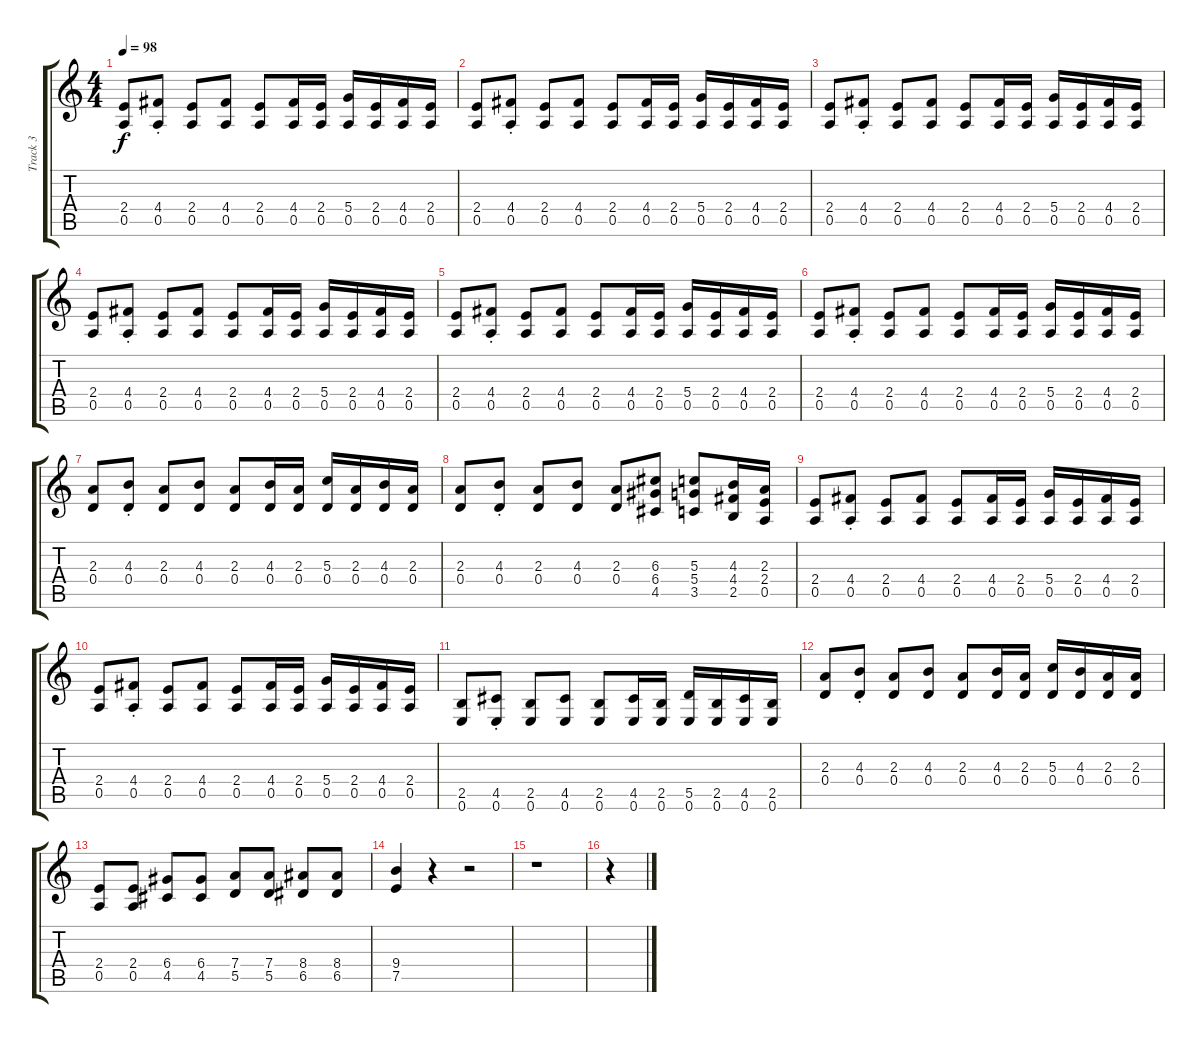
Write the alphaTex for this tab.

\track ("Track 3" "Track 3") {instrument electricguitarjazz}
\staff {score tabs}
\tuning (E4 B3 G3 D3 A2 E2) {hide}
\ts (4 4)
\tempo 98
\clef g2
\ks c
(2.4 0.5).8{dy f} (4.4{st} 0.5).8 (2.4 0.5).8 (4.4 0.5).8 (2.4 0.5).8 (4.4 0.5).16 (2.4 0.5).16 (5.4 0.5).16 (2.4 0.5).16 (4.4 0.5).16 (2.4 0.5).16 |
(2.4 0.5).8 (4.4{st} 0.5).8 (2.4 0.5).8 (4.4 0.5).8 (2.4 0.5).8 (4.4 0.5).16 (2.4 0.5).16 (5.4 0.5).16 (2.4 0.5).16 (4.4 0.5).16 (2.4 0.5).16 |
(2.4 0.5).8 (4.4{st} 0.5).8 (2.4 0.5).8 (4.4 0.5).8 (2.4 0.5).8 (4.4 0.5).16 (2.4 0.5).16 (5.4 0.5).16 (2.4 0.5).16 (4.4 0.5).16 (2.4 0.5).16 |
(2.4 0.5).8 (4.4{st} 0.5).8 (2.4 0.5).8 (4.4 0.5).8 (2.4 0.5).8 (4.4 0.5).16 (2.4 0.5).16 (5.4 0.5).16 (2.4 0.5).16 (4.4 0.5).16 (2.4 0.5).16 |
(2.4 0.5).8 (4.4{st} 0.5).8 (2.4 0.5).8 (4.4 0.5).8 (2.4 0.5).8 (4.4 0.5).16 (2.4 0.5).16 (5.4 0.5).16 (2.4 0.5).16 (4.4 0.5).16 (2.4 0.5).16 |
(2.4 0.5).8 (4.4{st} 0.5).8 (2.4 0.5).8 (4.4 0.5).8 (2.4 0.5).8 (4.4 0.5).16 (2.4 0.5).16 (5.4 0.5).16 (2.4 0.5).16 (4.4 0.5).16 (2.4 0.5).16 |
(2.3 0.4).8 (4.3{st} 0.4).8 (2.3 0.4).8 (4.3 0.4).8 (2.3 0.4).8 (4.3 0.4).16 (2.3 0.4).16 (5.3 0.4).16 (2.3 0.4).16 (4.3 0.4).16 (2.3 0.4).16 |
(2.3 0.4).8 (4.3{st} 0.4).8 (2.3 0.4).8 (4.3 0.4).8 (2.3 0.4).8 (6.3 6.4 4.5).8 (5.3 5.4 3.5).8 (4.3 4.4 2.5).16 (2.3 2.4 0.5).16 |
(2.4 0.5).8 (4.4{st} 0.5).8 (2.4 0.5).8 (4.4 0.5).8 (2.4 0.5).8 (4.4 0.5).16 (2.4 0.5).16 (5.4 0.5).16 (2.4 0.5).16 (4.4 0.5).16 (2.4 0.5).16 |
(2.4 0.5).8 (4.4{st} 0.5).8 (2.4 0.5).8 (4.4 0.5).8 (2.4 0.5).8 (4.4 0.5).16 (2.4 0.5).16 (5.4 0.5).16 (2.4 0.5).16 (4.4 0.5).16 (2.4 0.5).16 |
(2.5 0.6).8 (4.5{st} 0.6).8 (2.5 0.6).8 (4.5 0.6).8 (2.5 0.6).8 (4.5 0.6).16 (2.5 0.6).16 (5.5 0.6).16 (2.5 0.6).16 (4.5 0.6).16 (2.5 0.6).16 |
(2.3 0.4).8 (4.3{st} 0.4).8 (2.3 0.4).8 (4.3 0.4).8 (2.3 0.4).8 (4.3 0.4).16 (2.3 0.4).16 (5.3 0.4).16 (4.3 0.4).16 (2.3 0.4).16 (2.3 0.4).16 |
(2.4 0.5).8 (2.4 0.5).8 (6.4 4.5).8 (6.4 4.5).8 (7.4 5.5).8 (7.4 5.5).8 (8.4 6.5).8 (8.4 6.5).8 |
(9.4 7.5).4 r.4 r.2 |
r.1 |
r.4
